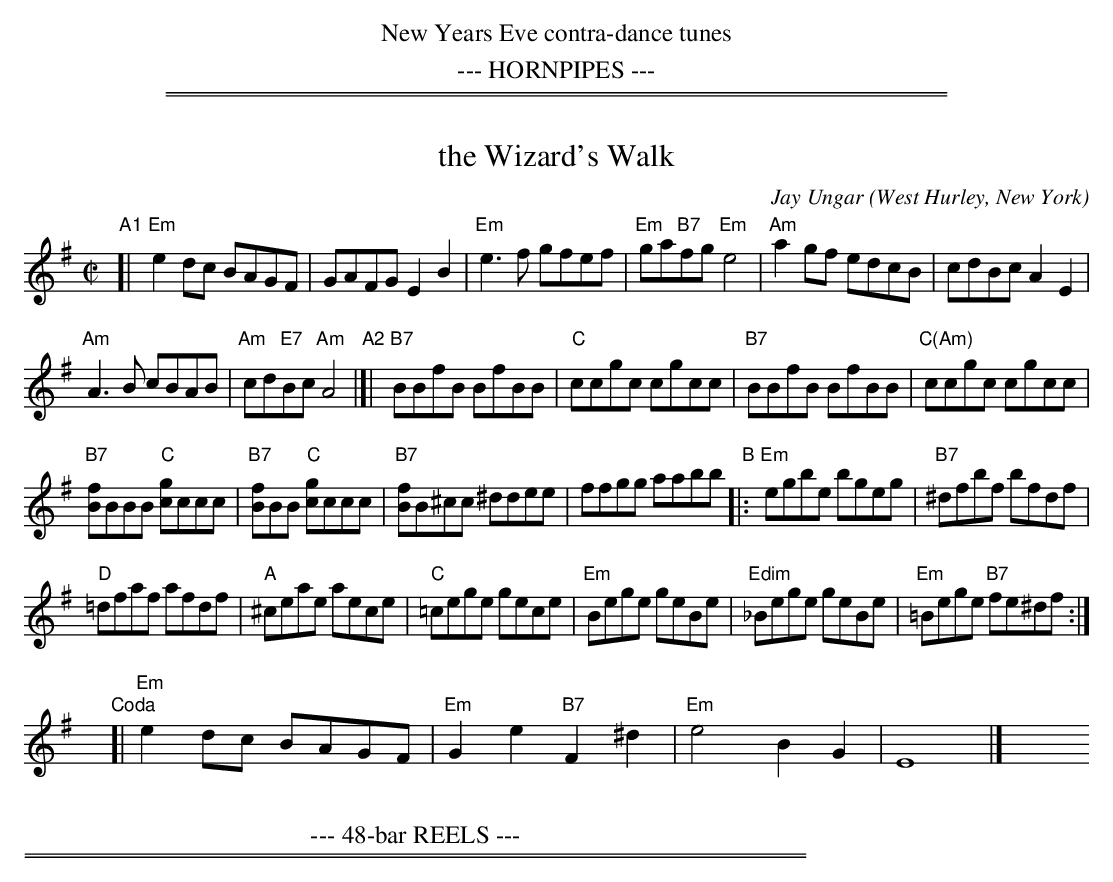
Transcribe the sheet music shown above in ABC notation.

X:1
T: the Wizard's Walk
C: Jay Ungar
O: West Hurley, New York
M: C|
L: 1/8
K: Em
"A1"[|\
"Em"e2dc BAGF | GAFG E2B2 |\
"Em"e3f gfef | "Em"ga"B7"fg "Em"e4 |\
"Am"a2gf edcB | cdBc A2E2 |
"Am"A3B cBAB | "Am"cd"E7"Bc "Am"A4 \
"A2"|]|\
"B7"BBfB BfBB | "C"ccgc cgcc |\
"B7"BBfB BfBB | "C(Am)"ccgc cgcc |
"B7"[fB]BBB "C"[gc]ccc | "B7"[fB]BB "C"[gc]ccc |\
"B7"[fB]B^cc ^ddee | ffgg aabb \
"B"|:\
"Em"egbe bgeg | "B7"^dfbf bfdf |
"D"=dfaf afdf | "A"^ceae aece | "C"=cege gece |\
"Em"Bege geBe | "Edim"_Bege geBe | "Em"=Bege "B7"fe^df :|
y8 y8 "Coda"[| "Em"e2dc BAGF | "Em"G2e2 "B7"F2^d2 |\
"Em"e4 B2G2 | E8 |] y8 y8 y8 y8 y8 y8
